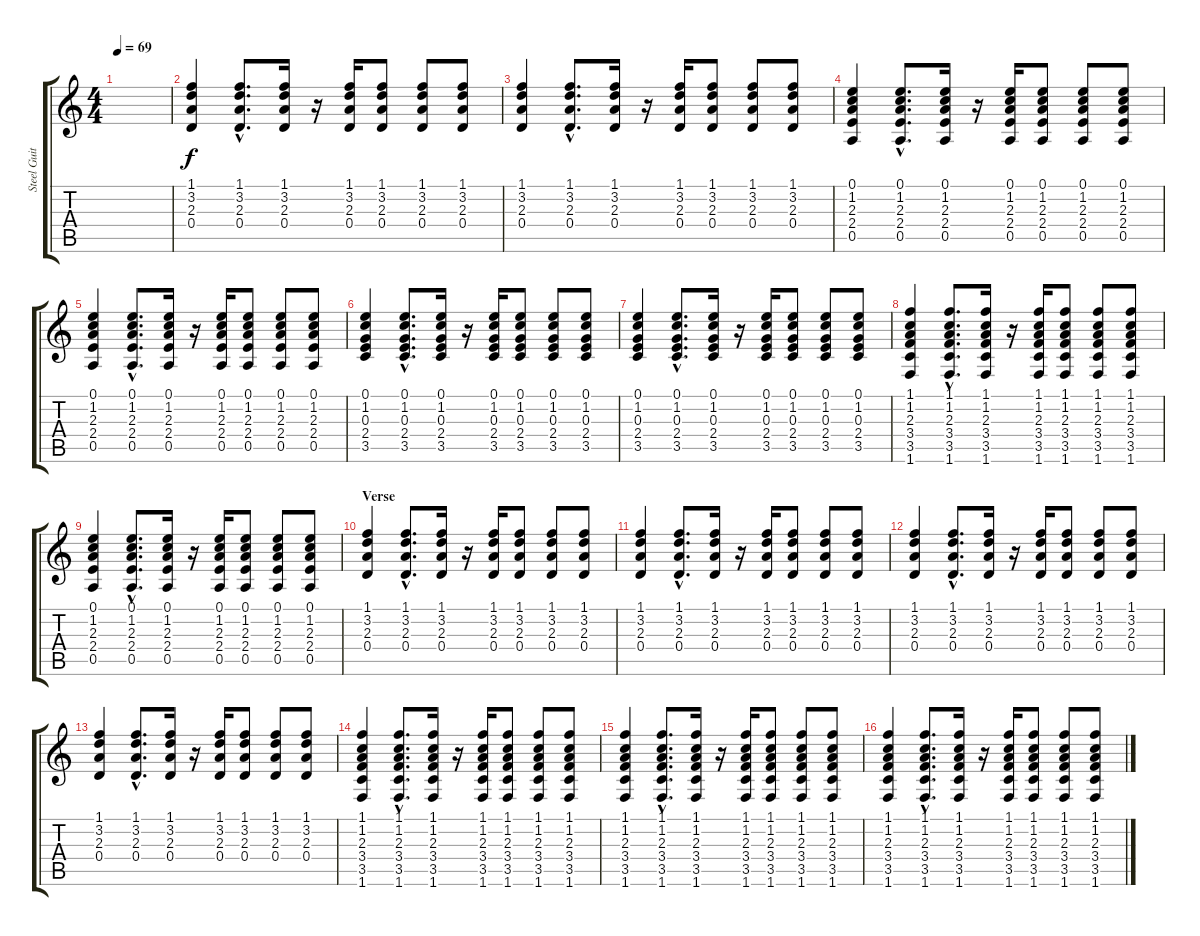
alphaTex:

\track ("Steel Guitar" "Steel Guit") {instrument acousticguitarsteel}
\staff {score tabs}
\tuning (E4 B3 G3 D3 A2 E2) {hide}
\ts (4 4)
\tempo 69
\clef g2
\ks c
|
(1.1 3.2 2.3 0.4).4 (1.1{hac} 3.2{hac} 2.3{hac} 0.4{hac}).8{d} (1.1 3.2 2.3 0.4).16 r.16 (1.1 3.2 2.3 0.4).16 (1.1 3.2 2.3 0.4).8 (1.1 3.2 2.3 0.4).8 (1.1 3.2 2.3 0.4).8 |
(1.1 3.2 2.3 0.4).4 (1.1{hac} 3.2{hac} 2.3{hac} 0.4{hac}).8{d} (1.1 3.2 2.3 0.4).16 r.16 (1.1 3.2 2.3 0.4).16 (1.1 3.2 2.3 0.4).8 (1.1 3.2 2.3 0.4).8 (1.1 3.2 2.3 0.4).8 |
(0.1 1.2 2.3 2.4 0.5).4 (0.1{hac} 1.2{hac} 2.3{hac} 2.4{hac} 0.5{hac}).8{d} (0.1 1.2 2.3 2.4 0.5).16 r.16 (0.1 1.2 2.3 2.4 0.5).16 (0.1 1.2 2.3 2.4 0.5).8 (0.1 1.2 2.3 2.4 0.5).8 (0.1 1.2 2.3 2.4 0.5).8 |
(0.1 1.2 2.3 2.4 0.5).4 (0.1{hac} 1.2{hac} 2.3{hac} 2.4{hac} 0.5{hac}).8{d} (0.1 1.2 2.3 2.4 0.5).16 r.16 (0.1 1.2 2.3 2.4 0.5).16 (0.1 1.2 2.3 2.4 0.5).8 (0.1 1.2 2.3 2.4 0.5).8 (0.1 1.2 2.3 2.4 0.5).8 |
(0.1 1.2 0.3 2.4 3.5).4 (0.1{hac} 1.2{hac} 0.3{hac} 2.4{hac} 3.5{hac}).8{d} (0.1 1.2 0.3 2.4 3.5).16 r.16 (0.1 1.2 0.3 2.4 3.5).16 (0.1 1.2 0.3 2.4 3.5).8 (0.1 1.2 0.3 2.4 3.5).8 (0.1 1.2 0.3 2.4 3.5).8 |
(0.1 1.2 0.3 2.4 3.5).4 (0.1{hac} 1.2{hac} 0.3{hac} 2.4{hac} 3.5{hac}).8{d} (0.1 1.2 0.3 2.4 3.5).16 r.16 (0.1 1.2 0.3 2.4 3.5).16 (0.1 1.2 0.3 2.4 3.5).8 (0.1 1.2 0.3 2.4 3.5).8 (0.1 1.2 0.3 2.4 3.5).8 |
(1.1 1.2 2.3 3.4 3.5 1.6).4 (1.1{hac} 1.2{hac} 2.3{hac} 3.4{hac} 3.5{hac} 1.6{hac}).8{d} (1.1 1.2 2.3 3.4 3.5 1.6).16 r.16 (1.1 1.2 2.3 3.4 3.5 1.6).16 (1.1 1.2 2.3 3.4 3.5 1.6).8 (1.1 1.2 2.3 3.4 3.5 1.6).8 (1.1 1.2 2.3 3.4 3.5 1.6).8 |
(0.1 1.2 2.3 2.4 0.5).4 (0.1{hac} 1.2{hac} 2.3{hac} 2.4{hac} 0.5{hac}).8{d} (0.1 1.2 2.3 2.4 0.5).16 r.16 (0.1 1.2 2.3 2.4 0.5).16 (0.1 1.2 2.3 2.4 0.5).8 (0.1 1.2 2.3 2.4 0.5).8 (0.1 1.2 2.3 2.4 0.5).8 |
\section ("" "Verse")
(1.1 3.2 2.3 0.4).4 (1.1{hac} 3.2{hac} 2.3{hac} 0.4{hac}).8{d} (1.1 3.2 2.3 0.4).16 r.16 (1.1 3.2 2.3 0.4).16 (1.1 3.2 2.3 0.4).8 (1.1 3.2 2.3 0.4).8 (1.1 3.2 2.3 0.4).8 |
(1.1 3.2 2.3 0.4).4 (1.1{hac} 3.2{hac} 2.3{hac} 0.4{hac}).8{d} (1.1 3.2 2.3 0.4).16 r.16 (1.1 3.2 2.3 0.4).16 (1.1 3.2 2.3 0.4).8 (1.1 3.2 2.3 0.4).8 (1.1 3.2 2.3 0.4).8 |
(1.1 3.2 2.3 0.4).4 (1.1{hac} 3.2{hac} 2.3{hac} 0.4{hac}).8{d} (1.1 3.2 2.3 0.4).16 r.16 (1.1 3.2 2.3 0.4).16 (1.1 3.2 2.3 0.4).8 (1.1 3.2 2.3 0.4).8 (1.1 3.2 2.3 0.4).8 |
(1.1 3.2 2.3 0.4).4 (1.1{hac} 3.2{hac} 2.3{hac} 0.4{hac}).8{d} (1.1 3.2 2.3 0.4).16 r.16 (1.1 3.2 2.3 0.4).16 (1.1 3.2 2.3 0.4).8 (1.1 3.2 2.3 0.4).8 (1.1 3.2 2.3 0.4).8 |
(1.1 1.2 2.3 3.4 3.5 1.6).4 (1.1{hac} 1.2{hac} 2.3{hac} 3.4{hac} 3.5{hac} 1.6{hac}).8{d} (1.1 1.2 2.3 3.4 3.5 1.6).16 r.16 (1.1 1.2 2.3 3.4 3.5 1.6).16 (1.1 1.2 2.3 3.4 3.5 1.6).8 (1.1 1.2 2.3 3.4 3.5 1.6).8 (1.1 1.2 2.3 3.4 3.5 1.6).8 |
(1.1 1.2 2.3 3.4 3.5 1.6).4 (1.1{hac} 1.2{hac} 2.3{hac} 3.4{hac} 3.5{hac} 1.6{hac}).8{d} (1.1 1.2 2.3 3.4 3.5 1.6).16 r.16 (1.1 1.2 2.3 3.4 3.5 1.6).16 (1.1 1.2 2.3 3.4 3.5 1.6).8 (1.1 1.2 2.3 3.4 3.5 1.6).8 (1.1 1.2 2.3 3.4 3.5 1.6).8 |
(1.1 1.2 2.3 3.4 3.5 1.6).4 (1.1{hac} 1.2{hac} 2.3{hac} 3.4{hac} 3.5{hac} 1.6{hac}).8{d} (1.1 1.2 2.3 3.4 3.5 1.6).16 r.16 (1.1 1.2 2.3 3.4 3.5 1.6).16 (1.1 1.2 2.3 3.4 3.5 1.6).8 (1.1 1.2 2.3 3.4 3.5 1.6).8 (1.1 1.2 2.3 3.4 3.5 1.6).8
